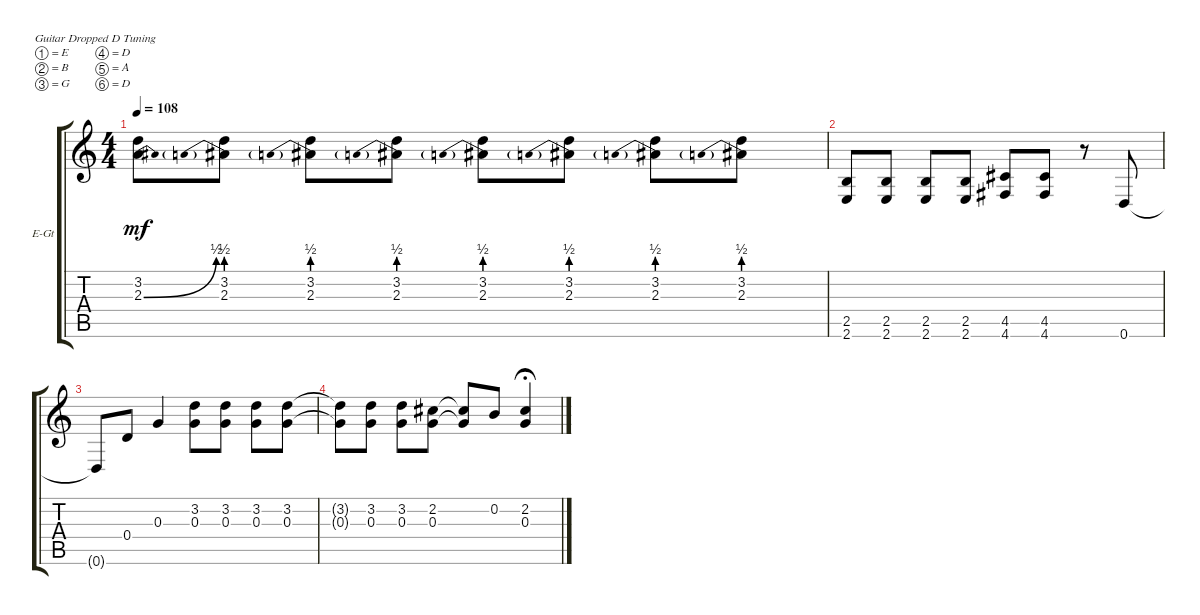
\defaultSystemsLayout 4
\bracketExtendMode groupsimilarinstruments
\firstSystemTrackNameOrientation horizontal
\otherSystemsTrackNameOrientation horizontal
\track ("Gtr. 2 (dist.)" "E-Gt") {instrument distortionguitar}
\staff {score tabs}
\tuning (E4 B3 G3 D3 A2 D2)
\ts (4 4)
\tempo 108
\clef g2
\ks c
(2.3{be (bend 0 0 15 2)} 3.2).8{dy mf} (2.3{be (prebend 0 2 60 2)} 3.2).8 (2.3{be (prebend 0 2 60 2)} 3.2).8 (2.3{be (prebend 0 2 60 2)} 3.2).8 (2.3{be (prebend 0 2 60 2)} 3.2).8 (2.3{be (prebend 0 2 60 2)} 3.2).8 (2.3{be (prebend 0 2 60 2)} 3.2).8 (2.3{be (prebend 0 2 60 2)} 3.2).8 |
(2.5 2.6).8 (2.5 2.6).8 (2.5 2.6).8 (2.5 2.6).8 (4.5 4.6).8 (4.5 4.6).8 r.8 0.6.8 |
0.6{t}.8 0.4.8 0.3.4 (0.3 3.2).8 (0.3 3.2).8 (0.3 3.2).8 (0.3 3.2).8 |
(0.3{t} 3.2{t}).8 (0.3 3.2).8 (0.3 3.2).8 (0.3 2.2).8 (0.3{t} 2.2{t}).8 0.2.8 (2.2 0.3).4{fermata (medium 0.5)}
